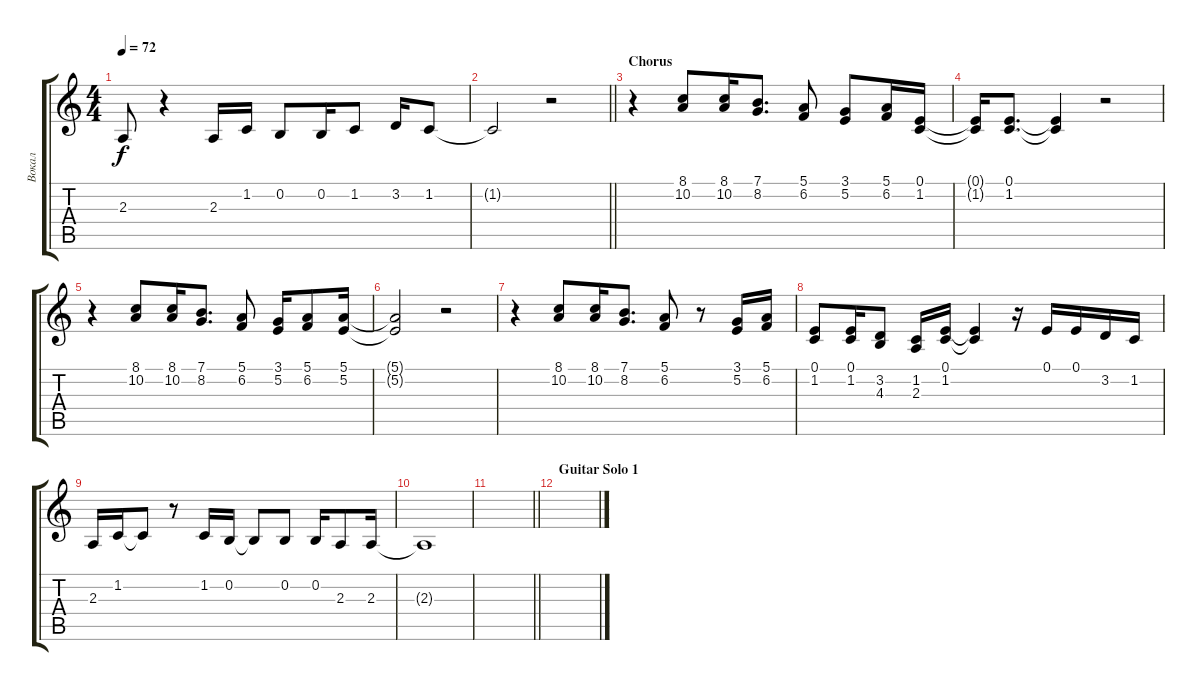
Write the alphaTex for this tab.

\track ("Вокал" "Вокал") {instrument trumpet}
\staff {score tabs}
\tuning (E4 B3 G3 D3 A2 E2) {hide}
\ts (4 4)
\tempo 72
\clef g2
\ks c
2.3{t}.8{dy f} r.4 2.3.16 1.2.16 0.2.8 0.2.16 1.2.8 3.2.16 1.2.8 |
\barLineRight lightlight
1.2{t}.2 r.2 |
\section ("" "Chorus")
r.4 (8.1 10.2).8 (8.1 10.2).16 (7.1 8.2).8{d} (5.1 6.2).8 (3.1 5.2).8 (5.1 6.2).16 (0.1 1.2).16 |
(0.1{t} 1.2{t}).16 (0.1 1.2).8{d} (0.1{t} 1.2{t}).4 r.2 |
r.4 (8.1 10.2).8 (8.1 10.2).16 (7.1 8.2).8{d} (5.1 6.2).8 (3.1 5.2).16 (5.1 6.2).8 (5.1 5.2).16 |
(5.1{t} 5.2{t}).2 r.2 |
r.4 (8.1 10.2).8 (8.1 10.2).16 (7.1 8.2).8{d} (5.1 6.2).8 r.8 (3.1 5.2).16 (5.1 6.2).16 |
(0.1 1.2).8 (0.1 1.2).16 (3.2 4.3).8 (1.2 2.3).16 (0.1 1.2).16 (0.1{t} 1.2{t}).4 r.16 0.1.16 0.1.16 3.2.16 1.2.16 |
2.3.16 1.2.16 1.2{t}.8 r.8 1.2.16 0.2.16 0.2{t}.8 0.2.8 0.2.16 2.3.8 2.3.16 |
2.3{t}.1 |
\barLineRight lightlight
|
\section ("" "Guitar Solo 1")
